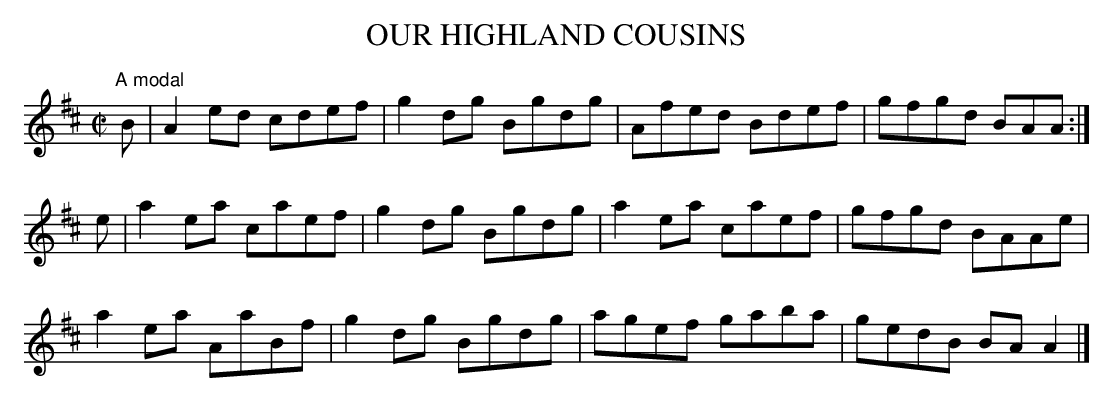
X:1
T:OUR HIGHLAND COUSINS
a step on the presumption that "our highland cousins" would probably
prefer playing this in A!
M:C|
L:1/8
K:Dmaj
"^A modal"
B|A2ed cdef|g2dg Bgdg|Afed Bdef|gfgd BAA:|
e|a2ea caef|g2dg Bgdg|a2ea caef|gfgd BAAe|
a2ea AaBf|g2dg Bgdg|agef gaba|gedB BAA2|]
